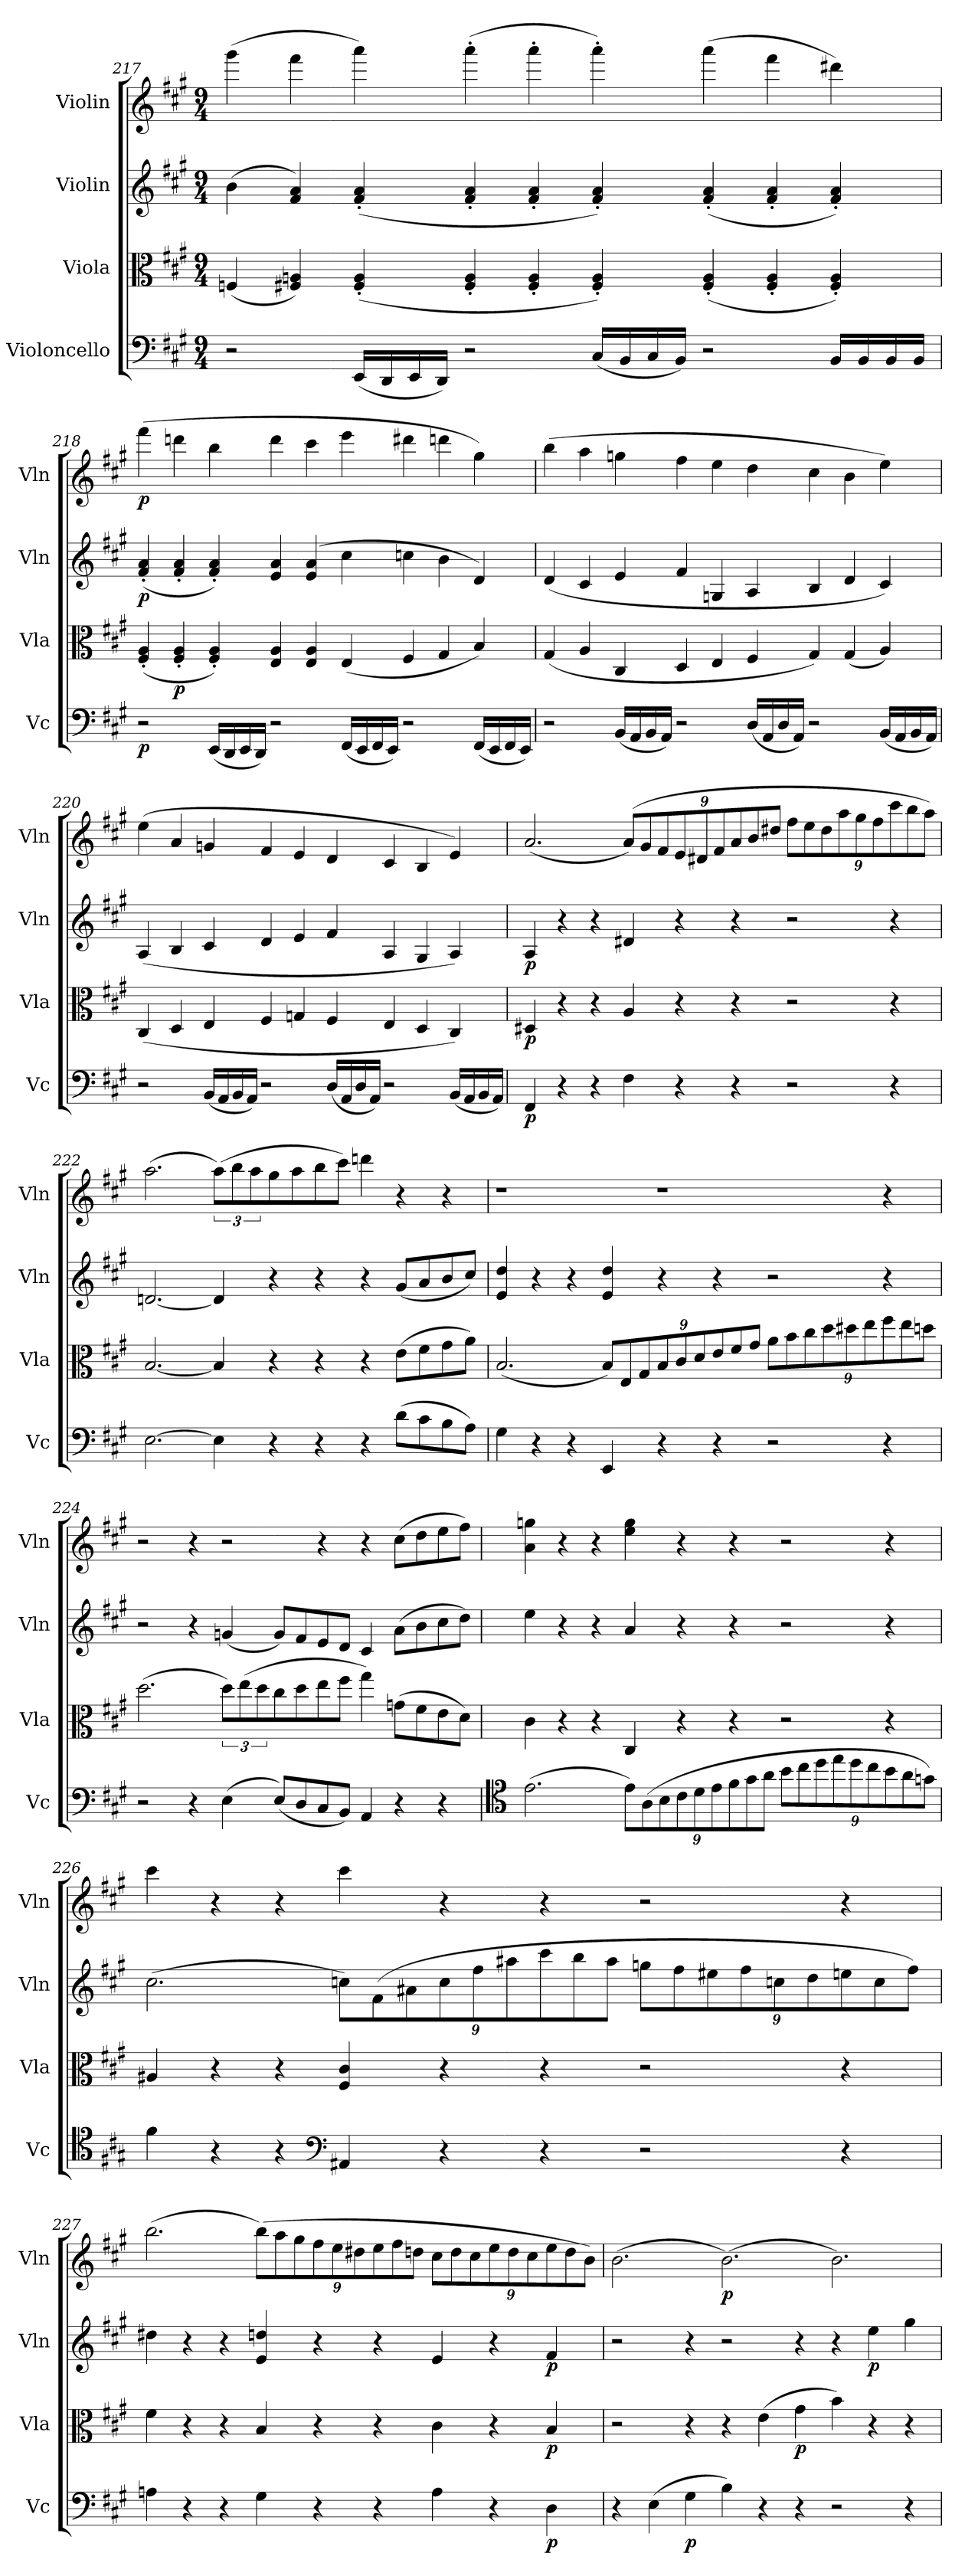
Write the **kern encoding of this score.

**kern	**dynam	**kern	**dynam	**kern	**dynam	**kern	**dynam
*part4	*part4	*part3	*part3	*part2	*part2	*part1	*part1
*staff4	*staff4	*staff3	*staff3	*staff2	*staff2	*staff1	*staff1
*I"Violoncello	*	*I"Viola	*	*I"Violin	*	*I"Violin	*
*I'Vc	*	*I'Vla	*	*I'Vln	*	*I'Vln	*
*clefF4	*	*clefC3	*	*clefG2	*	*clefG2	*
*k[f#c#g#]	*	*k[f#c#g#]	*	*k[f#c#g#]	*	*k[f#c#g#]	*
*A:	*	*A:	*	*A:	*	*A:	*
*M9/4	*	*M9/4	*	*M9/4	*	*M9/4	*
=217	=217	=217	=217	=217	=217	=217	=217
2r	.	(4Fn/	.	(4b\	.	(4ggg#\	.
.	.	4F#X/ 4An/)	.	4f#/ 4a/)	.	4fff#\	.
(16EE/LL	.	(4F#'/ 4A'/	.	(4f#'/ 4a'/	.	4aaa\)	.
16DD/	.	.	.	.	.	.	.
16EE/	.	.	.	.	.	.	.
16DD/JJ)	.	.	.	.	.	.	.
2r	.	4F#'/ 4A'/	.	4f#'/ 4a'/	.	(4aaa'\	.
.	.	4F#'/ 4A'/	.	4f#'/ 4a'/	.	4aaa'\	.
(16C#/LL	.	4F#'/ 4A'/)	.	4f#'/ 4a'/)	.	4aaa'\)	.
16BB/	.	.	.	.	.	.	.
16C#/	.	.	.	.	.	.	.
16BB/JJ)	.	.	.	.	.	.	.
2r	.	(4F#'/ 4A'/	.	(4f#'/ 4a'/	.	(4aaa\	.
.	.	4F#'/ 4A'/	.	4f#'/ 4a'/	.	4fff#\	.
16BB/LL	.	4F#'/ 4A'/)	.	4f#'/ 4a'/)	.	4ddd#X\)	.
16BB/	.	.	.	.	.	.	.
16BB/	.	.	.	.	.	.	.
16BB/JJ	.	.	.	.	.	.	.
=218	=218	=218	=218	=218	=218	=218	=218
2r	p	(4F#'/ 4A'/	.	(4f#'/ 4a'/	p	(4fff#\	p
.	.	4F#'/ 4A'/	p	4f#'/ 4a'/	.	4dddn\	.
(16EE/LL	.	4F#'/ 4A'/)	.	4f#'/ 4a'/)	.	4bb\	.
16DD/	.	.	.	.	.	.	.
16EE/	.	.	.	.	.	.	.
16DD/JJ)	.	.	.	.	.	.	.
2r	.	4E/ 4A/	.	4e/ 4a/	.	4ddd\	.
.	.	4E/ 4A/	.	(4e/ 4a/	.	4ccc#\	.
(16FF#/LL	.	(4E/	.	4cc#\	.	4eee\	.
16EE/	.	.	.	.	.	.	.
16FF#/	.	.	.	.	.	.	.
16EE/JJ)	.	.	.	.	.	.	.
2r	.	4F#/	.	4ccn\	.	4ddd#X\	.
.	.	4G#/	.	4b\	.	4dddn\	.
(16FF#/LL	.	4B/)	.	4d/)	.	4gg#\)	.
16EE/	.	.	.	.	.	.	.
16FF#/	.	.	.	.	.	.	.
16EE/JJ)	.	.	.	.	.	.	.
=219	=219	=219	=219	=219	=219	=219	=219
2r	.	(4G#/	.	(4d/	.	(4bb\	.
.	.	4A/	.	4c#/	.	4aa\	.
(16BB/LL	.	4C#/	.	4e/	.	4ggn\	.
16AA/	.	.	.	.	.	.	.
16BB/	.	.	.	.	.	.	.
16AA/JJ)	.	.	.	.	.	.	.
2r	.	4D/	.	4f#/	.	4ff#\	.
.	.	4E/	.	4Gn/	.	4ee\	.
(16D/LL	.	4F#/	.	4A/	.	4dd\	.
16AA/	.	.	.	.	.	.	.
16D/	.	.	.	.	.	.	.
16AA/JJ)	.	.	.	.	.	.	.
2r	.	4G#/)	.	4B/	.	4cc#\	.
.	.	(4G#/	.	4d/	.	4b\	.
(16BB/LL	.	4A/)	.	4c#/)	.	4ee\)	.
16AA/	.	.	.	.	.	.	.
16BB/	.	.	.	.	.	.	.
16AA/JJ)	.	.	.	.	.	.	.
=220	=220	=220	=220	=220	=220	=220	=220
2r	.	(4C#/	.	(4A/	.	(4ee\	.
.	.	4D/	.	4B/	.	4a/	.
(16BB/LL	.	4E/	.	4c#/	.	4gn/	.
16AA/	.	.	.	.	.	.	.
16BB/	.	.	.	.	.	.	.
16AA/JJ)	.	.	.	.	.	.	.
2r	.	4F#/	.	4d/	.	4f#/	.
.	.	4Gn/	.	4e/	.	4e/	.
(16D/LL	.	4F#/	.	4f#/	.	4d/	.
16AA/	.	.	.	.	.	.	.
16D/	.	.	.	.	.	.	.
16AA/JJ)	.	.	.	.	.	.	.
2r	.	4E/	.	4A/	.	4c#/	.
.	.	4D/	.	4G#/	.	4B/	.
(16BB/LL	.	4C#/)	.	4A/)	.	4e/)	.
16AA/	.	.	.	.	.	.	.
16BB/	.	.	.	.	.	.	.
16AA/JJ)	.	.	.	.	.	.	.
=221	=221	=221	=221	=221	=221	=221	=221
4FF#/	p	4D#X/	p	4A/	p	(2.a/	.
4r	.	4r	.	4r	.	.	.
4r	.	4r	.	4r	.	.	.
4F#\	.	4A/	.	4d#X/	.	(12a/L)	.
.	.	.	.	.	.	12g#/	.
.	.	.	.	.	.	12f#/	.
4r	.	4r	.	4r	.	12e/	.
.	.	.	.	.	.	12d#X/	.
.	.	.	.	.	.	12f#/	.
4r	.	4r	.	4r	.	12a/	.
.	.	.	.	.	.	12b/	.
.	.	.	.	.	.	12dd#X/J	.
2r	.	2r	.	2r	.	12ff#\L	.
.	.	.	.	.	.	12ee\	.
.	.	.	.	.	.	12dd#\	.
.	.	.	.	.	.	12aa\	.
.	.	.	.	.	.	12gg#\	.
.	.	.	.	.	.	12ff#\	.
4r	.	4r	.	4r	.	12ccc#\	.
.	.	.	.	.	.	12bb\	.
.	.	.	.	.	.	12aa\J)	.
=222	=222	=222	=222	=222	=222	=222	=222
[2.E\	.	[2.B/	.	[2.dn/	.	(2.aa\	.
4E\]	.	4B/]	.	4d/]	.	(12aa\L)	.
.	.	.	.	.	.	12bb\	.
.	.	.	.	.	.	12aa\	.
4r	.	4r	.	4r	.	8gg#\	.
.	.	.	.	.	.	8aa\	.
4r	.	4r	.	4r	.	8bb\	.
.	.	.	.	.	.	8ccc#\J)	.
4r	.	4r	.	4r	.	4dddn\	.
(8d\L	.	(8e\L	.	(8g#/L	.	4r	.
8c#\	.	8f#\	.	8a/	.	.	.
8B\	.	8g#\	.	8b/	.	4r	.
8A\J)	.	8a\J)	.	8cc#/J)	.	.	.
=223	=223	=223	=223	=223	=223	=223	=223
4G#\	.	(2.B/	.	4e/ 4dd/	.	1r	.
4r	.	.	.	4r	.	.	.
4r	.	.	.	4r	.	.	.
4EE/	.	12B/L)	.	4e/ 4dd/	.	.	.
.	.	12E/	.	.	.	.	.
.	.	12G#/	.	.	.	.	.
4r	.	12B/	.	4r	.	1r	.
.	.	12c#/	.	.	.	.	.
.	.	12d/	.	.	.	.	.
4r	.	12e/	.	4r	.	.	.
.	.	12f#/	.	.	.	.	.
.	.	12g#/J	.	.	.	.	.
2r	.	12a\L	.	2r	.	.	.
.	.	12b\	.	.	.	.	.
.	.	12cc#\	.	.	.	.	.
.	.	12dd\	.	.	.	.	.
.	.	12dd#X\	.	.	.	.	.
.	.	12ee\	.	.	.	.	.
4r	.	12ff#\	.	4r	.	4r	.
.	.	12ee\	.	.	.	.	.
.	.	12ddn\J	.	.	.	.	.
=224	=224	=224	=224	=224	=224	=224	=224
2r	.	(2.dd\	.	2r	.	2r	.
4r	.	.	.	4r	.	4r	.
(4E\	.	12dd\L)	.	(4gn/	.	2r	.
.	.	(12ee\	.	.	.	.	.
.	.	12dd\	.	.	.	.	.
(8E/L)	.	8cc#\	.	8g/L)	.	.	.
8D/	.	8dd\	.	8f#/	.	.	.
8C#/	.	8ee\	.	8e/	.	4r	.
8BB/J)	.	8ff#\J	.	8d/J	.	.	.
4AA/	.	4gg#\)	.	4c#/	.	4r	.
4r	.	(8gn\L	.	(8a\L	.	(8cc#\L	.
.	.	8f#\	.	8b\	.	8dd\	.
4r	.	8e\	.	8cc#\	.	8ee\	.
.	.	8d\J)	.	8dd\J)	.	8ff#\J)	.
=225	=225	=225	=225	=225	=225	=225	=225
*clefC4	*	*	*	*	*	*	*
(2.e\	.	4c#\	.	4ee\	.	4a\ 4ggn\	.
.	.	4r	.	4r	.	4r	.
.	.	4r	.	4r	.	4r	.
12e\L)	.	4C#/	.	4a/	.	4ee\ 4gg\	.
(12A\	.	.	.	.	.	.	.
12B\	.	.	.	.	.	.	.
12c#\	.	4r	.	4r	.	4r	.
12d\	.	.	.	.	.	.	.
12e\	.	.	.	.	.	.	.
12f#\	.	4r	.	4r	.	4r	.
12g#\	.	.	.	.	.	.	.
12a\J	.	.	.	.	.	.	.
12b\L	.	2r	.	2r	.	2r	.
12cc#\	.	.	.	.	.	.	.
12dd\	.	.	.	.	.	.	.
12ee\	.	.	.	.	.	.	.
12dd\	.	.	.	.	.	.	.
12cc#\	.	.	.	.	.	.	.
12b\	.	4r	.	4r	.	4r	.
12a\	.	.	.	.	.	.	.
12gn\J)	.	.	.	.	.	.	.
=226	=226	=226	=226	=226	=226	=226	=226
4f#\	.	4A#X/	.	(2.cc#\	.	4ccc#\	.
4r	.	4r	.	.	.	4r	.
4r	.	4r	.	.	.	4r	.
*clefF4	*	*	*	*	*	*	*
4AA#X/	.	4F#/ 4c#/	.	12ccn\L)	.	4ccc#\	.
.	.	.	.	(12f#\	.	.	.
.	.	.	.	12a#X\	.	.	.
4r	.	4r	.	12cc\	.	4r	.
.	.	.	.	12ff#\	.	.	.
.	.	.	.	12aa#X\	.	.	.
4r	.	4r	.	12ccc#\	.	4r	.
.	.	.	.	12bb\	.	.	.
.	.	.	.	12aa#\J	.	.	.
2r	.	2r	.	12ggn\L	.	2r	.
.	.	.	.	12ff#\	.	.	.
.	.	.	.	12ee#X\	.	.	.
.	.	.	.	12ff#\	.	.	.
.	.	.	.	12ccn\	.	.	.
.	.	.	.	12dd\	.	.	.
4r	.	4r	.	12een\	.	4r	.
.	.	.	.	12cc\	.	.	.
.	.	.	.	12ff#\J)	.	.	.
=227	=227	=227	=227	=227	=227	=227	=227
4An\	.	4f#\	.	4dd#X\	.	(2.bb\	.
4r	.	4r	.	4r	.	.	.
4r	.	4r	.	4r	.	.	.
4G#\	.	4B/	.	4e/ 4ddn/	.	(12bb\L)	.
.	.	.	.	.	.	12aa\	.
.	.	.	.	.	.	12gg#\	.
4r	.	4r	.	4r	.	12ff#\	.
.	.	.	.	.	.	12ee\	.
.	.	.	.	.	.	12dd#X\	.
4r	.	4r	.	4r	.	12ee\	.
.	.	.	.	.	.	12ff#\	.
.	.	.	.	.	.	12ddn\J	.
4A\	.	4c#\	.	4e/	.	12cc#\L	.
.	.	.	.	.	.	12dd\	.
.	.	.	.	.	.	12cc#\	.
4r	.	4r	.	4r	.	12ee\	.
.	.	.	.	.	.	12dd\	.
.	.	.	.	.	.	12cc#\	.
4D\	p	4B/	p	4f#/	p	12ee\	.
.	.	.	.	.	.	12dd\	.
.	.	.	.	.	.	12b\J)	.
=228	=228	=228	=228	=228	=228	=228	=228
4r	.	2r	.	2r	.	(2.b\	.
(4E\	.	.	.	.	.	.	.
4G#\	p	4r	.	4r	.	.	.
4B\)	.	4r	.	2r	.	(2.b\)	p
4r	.	(4e\	.	.	.	.	.
4r	.	4g#\	p	4r	.	.	.
2r	.	4b\)	.	4r	.	2.b\)	.
.	.	4r	.	4ee\	p	.	.
4r	.	4r	.	4gg#\	.	.	.
=	=	=	=	=	=	=	=
*-	*-	*-	*-	*-	*-	*-	*-
